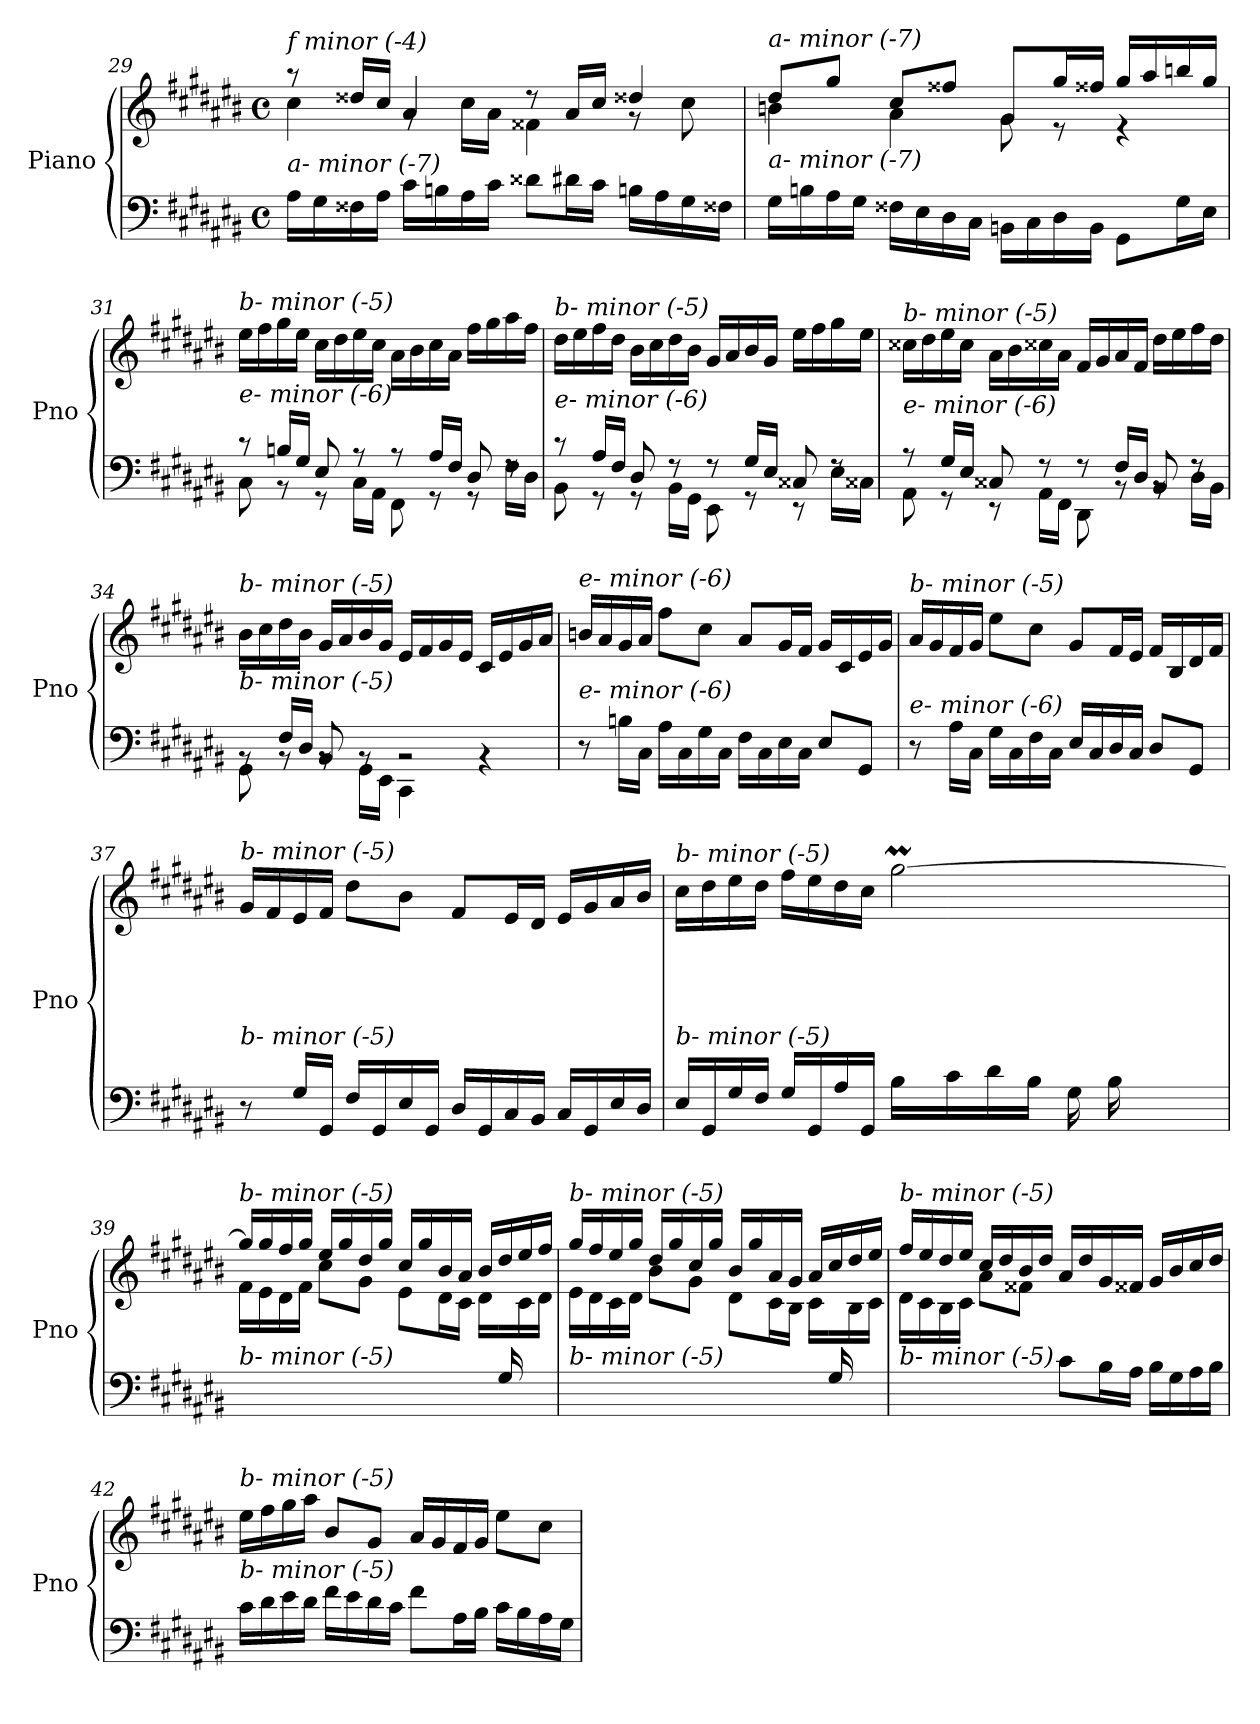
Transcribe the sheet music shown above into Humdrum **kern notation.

**kern	**kern
*part1	*part1
*staff2	*staff1
*I"Piano	*
*I'Pno	*
!!LO:LB:g=z
*clefF4	*clefG2
*k[f#c#g#d#a#e#b#]	*k[f#c#g#d#a#e#b#]
*M4/4	*M4/4
*met(c)	*met(c)
=29	=29
*	*^
!	!LO:TX:i:t=f minor (-4)	!
!LO:TX:i:t=a- minor (-7)	!	!
16A#\LL	8r	4cc#\
16G#\	.	.
16F##X\	16dd##Xi/LL	.
16A#\JJ	16cc#/JJ	.
16c#\LL	4a#/	8rg
16Bn\	.	.
16A#\	.	16cc#\LL
16c#\JJ	.	16a#\JJ
8d##Xi\L	8r	4f##X\
16d#\L	16a#/LL	.
16c#\JJ	16cc#/JJ	.
16Bn\LL	4dd##Xi/	8r
16A#\	.	.
16G#\	.	8cc#\
16F##X\JJ	.	.
=30	=30	=30
!	!LO:TX:i:t=a- minor (-7)	!
!LO:TX:i:t=a- minor (-7)	!	!
16G#\LL	8dd#/L	4bn\
16Bn\	.	.
16A#\	8gg#/J	.
16G#\JJ	.	.
16F##X\LL	8cc#/L	4a#\
16E#\	.	.
16D#\	8ff##X/J	.
16C#\JJ	.	.
16BBn\LL	8g#/L	8g#\
16C#\	.	.
16D#\	16gg#/L	8r
16BB\JJ	16ff##X/JJ	.
8GG#\L	16gg#/LL	4r
.	16aa#/	.
16G#\L	16bbn/	.
16E#\JJ	16gg#/JJ	.
*	*v	*v
!!LO:PB:g=z
=31	=31
*^	*
!	!	!LO:TX:i:t=b- minor (-5)
!LO:TX:i:t=e- minor (-6)	!	!
8r	8C#\	16ee#\LL
.	.	16ff#\
16Bn/LL	8r	16gg#\
16G#/JJ	.	16ee#\JJ
8E#/	8r	16cc#\LL
.	.	16dd#\
8r	16C#\LL	16ee#\
.	16AA#\JJ	16cc#\JJ
8r	8FF#\	16a#\LL
.	.	16b#\
16A#/LL	8r	16cc#\
16F#/JJ	.	16a#\JJ
8D#/	8r	16ff#\LL
.	.	16gg#\
8rF	16F#\LL	16aa#\
.	16D#\JJ	16ff#\JJ
=32	=32	=32
!	!	!LO:TX:i:t=b- minor (-5)
!LO:TX:i:t=e- minor (-6)	!	!
8r	8BB#\	16dd#\LL
.	.	16ee#\
16A#/LL	8r	16ff#\
16F#/JJ	.	16dd#\JJ
8D#/	8r	16b#\LL
.	.	16cc#\
8r	16BB#\LL	16dd#\
.	16GG#\JJ	16b#\JJ
8r	8EE#\	16g#/LL
.	.	16a#/
16G#/LL	8r	16b#/
16E#/JJ	.	16g#/JJ
8C##X/	8r	16ee#\LL
.	.	16ff#\
8rF	16E#\LL	16gg#\
.	16C##X\JJ	16ee#\JJ
=33	=33	=33
!	!	!LO:TX:i:t=b- minor (-5)
!LO:TX:i:t=e- minor (-6)	!	!
8r	8AA#\	16cc##X\LL
.	.	16dd#\
16G#/LL	8r	16ee#\
16E#/JJ	.	16cc##\JJ
8C##X/	8r	16a#\LL
.	.	16b#\
8r	16AA#\LL	16cc##X\
.	16FF#\JJ	16a#\JJ
8r	8DD#\	16f#/LL
.	.	16g#/
16F#/LL	8rBB	16a#/
16D#/JJ	.	16f#/JJ
8BB#/	8rBB	16dd#\LL
.	.	16ee#\
8rF	16D#\LL	16ff#\
.	16BB#\JJ	16dd#\JJ
!!LO:LB:g=z
=34	=34	=34
!	!	!LO:TX:i:t=b- minor (-5)
!LO:TX:i:t=b- minor (-5)	!	!
8rBB	8GG#\	16b#\LL
.	.	16cc#\
16F#/LL	8rBB	16dd#\
16D#/JJ	.	16b#\JJ
8BB#/	8rBB	16g#/LL
.	.	16a#/
8rBB	16GG#\LL	16b#/
.	16EE#\JJ	16g#/JJ
2rBB	4CC#\	16e#/LL
.	.	16f#/
.	.	16g#/
.	.	16e#/JJ
.	4rBB	16c#/LL
.	.	16e#/
.	.	16g#/
.	.	16a#/JJ
*v	*v	*
=35	=35
!	!LO:TX:i:t=e- minor (-6)
!LO:TX:i:t=e- minor (-6)	!
8r	16bn/LL
.	16a#/
16Bn\LL	16g#/
16C#\JJ	16a#/JJ
16A#\LL	8ff#\L
16C#\	.
16G#\	8cc#\J
16C#\JJ	.
16F#\LL	8a#/L
16C#\	.
16E#\	16g#/L
16C#\JJ	16f#/JJ
8E#/L	16g#/LL
.	16c#/
8GG#/J	16e#/
.	16g#/JJ
=36	=36
!	!LO:TX:i:t=b- minor (-5)
!LO:TX:i:t=e- minor (-6)	!
8r	16a#/LL
.	16g#/
16A#\LL	16f#/
16C#\JJ	16g#/JJ
16G#\LL	8ee#\L
16C#\	.
16F#\	8cc#\J
16C#\JJ	.
16E#/LL	8g#/L
16C#/	.
16D#/	16f#/L
16C#/JJ	16e#/JJ
8D#/L	16f#/LL
.	16B#/
8GG#/J	16d#/
.	16f#/JJ
!!LO:LB:g=z
=37	=37
!	!LO:TX:i:t=b- minor (-5)
!LO:TX:i:t=b- minor (-5)	!
8r	16g#/LL
.	16f#/
16G#/LL	16e#/
16GG#/JJ	16f#/JJ
16F#/LL	8dd#\L
16GG#/	.
16E#/	8b#\J
16GG#/JJ	.
16D#/LL	8f#/L
16GG#/	.
16C#/	16e#/L
16BB#/JJ	16d#/JJ
16C#/LL	16e#/LL
16GG#/	16g#/
16E#/	16a#/
16D#/JJ	16b#/JJ
=38	=38
*^	*^
*	*	*	*^
!	!	!LO:TX:i:t=b- minor (-5)	!	!
!LO:TX:i:t=b- minor (-5)	!	!	!	!
2ryy	16E#/LL	16cc#\LL	2ryy	2..ryy
.	16GG#/	16dd#\	.	.
.	16G#/	16ee#\	.	.
.	16F#/JJ	16dd#\JJ	.	.
.	16G#/LL	16ff#\LL	.	.
.	16GG#/	16ee#\	.	.
.	16A#/	16dd#\	.	.
.	16GG#/JJ	16cc#\JJ	.	.
2ryy	16B#\LL	[2gg#M\	32aa#!yy	.
.	.	.	32gg#!yy	.
.	16c#\	.	32ff##X!yy	.
.	.	.	32gg#!yy	.
.	16d#\	.	32aa#!yy	.
.	.	.	32gg#!yy	.
.	16B#\JJ	.	32aa#!yy	.
.	.	.	32gg#!yy	.
.	16G#\LL	.	32aa#!yy	.
.	.	.	32gg#!yy	.
.	16B#\	.	32aa#!yy	.
.	.	.	32gg#!yy	.
.	8ryy	.	32aa#!yy	16d#\
.	.	.	32gg#!yy	.
.	.	.	32aa#!yy	16e#\JJ
.	.	.	32gg#!yy	.
*v	*v	*	*	*
*	*	*v	*v
=39	=39	=39
!	!LO:TX:i:t=b- minor (-5)	!
!LO:TX:i:t=b- minor (-5)	!	!
2ryy	16gg#/LL]	16f#\LL
.	16gg#/	16e#\
.	16ff#/	16d#\
.	16gg#/JJ	16f#\JJ
.	16ee#/LL	8cc#\L
.	16gg#/	.
.	16dd#/	8g#\J
.	16gg#/JJ	.
4ryy	16cc#/LL	8e#\L
.	16gg#/	.
.	16b#/	16d#\L
.	16a#/JJ	16c#\JJ
16ryy	16b#/LL	16d#\LL
16G#/	16dd#/	16ryy
8ryy	16ee#/	16c#\
.	16ff#/JJ	16d#\JJ
!!LO:LB:g=z	!!
=40	=40	=40
!	!LO:TX:i:t=b- minor (-5)	!
!LO:TX:i:t=b- minor (-5)	!	!
2ryy	16gg#/LL	16e#\LL
.	16ff#/	16d#\
.	16ee#/	16c#\
.	16gg#/JJ	16d#\JJ
.	16dd#/LL	8b#\L
.	16gg#/	.
.	16cc#/	8g#\J
.	16gg#/JJ	.
4ryy	16b#/LL	8d#\L
.	16gg#/	.
.	16a#/	16c#\L
.	16g#/JJ	16B#\JJ
16ryy	16a#/LL	16c#\LL
16G#/	16cc#/	16ryy
8ryy	16dd#/	16B#\
.	16ee#/JJ	16c#\JJ
=41	=41	=41
!	!LO:TX:i:t=b- minor (-5)	!
!LO:TX:i:t=b- minor (-5)	!	!
2ryy	16ff#/LL	16d#\LL
.	16ee#/	16c#\
.	16dd#/	16B#\
.	16ee#/JJ	16c#\JJ
.	16cc#/LL	8a#\L
.	16dd#/	.
.	16b#/	8f##X\J
.	16dd#/JJ	.
8c#\L	16a#/LL	2ryy
.	16dd#/	.
16B#\L	16g#/	.
16A#\JJ	16f##X/JJ	.
16B#\LL	16g#/LL	.
16G#\	16b#/	.
16A#\	16cc#/	.
16B#\JJ	16dd#/JJ	.
*	*v	*v
=42	=42
!	!LO:TX:i:t=b- minor (-5)
!LO:TX:i:t=b- minor (-5)	!
16c#\LL	16ee#\LL
16d#\	16ff#\
16e#\	16gg#\
16d#\JJ	16aa#\JJ
16f#\LL	8b#/L
16e#\	.
16d#\	8g#/J
16c#\JJ	.
8f#\L	16a#/LL
.	16g#/
16A#\L	16f#/
16B#\JJ	16g#/JJ
16c#\LL	8ee#\L
16B#\	.
16A#\	8cc#\J
16G#\JJ	.
=	=
*-	*-
